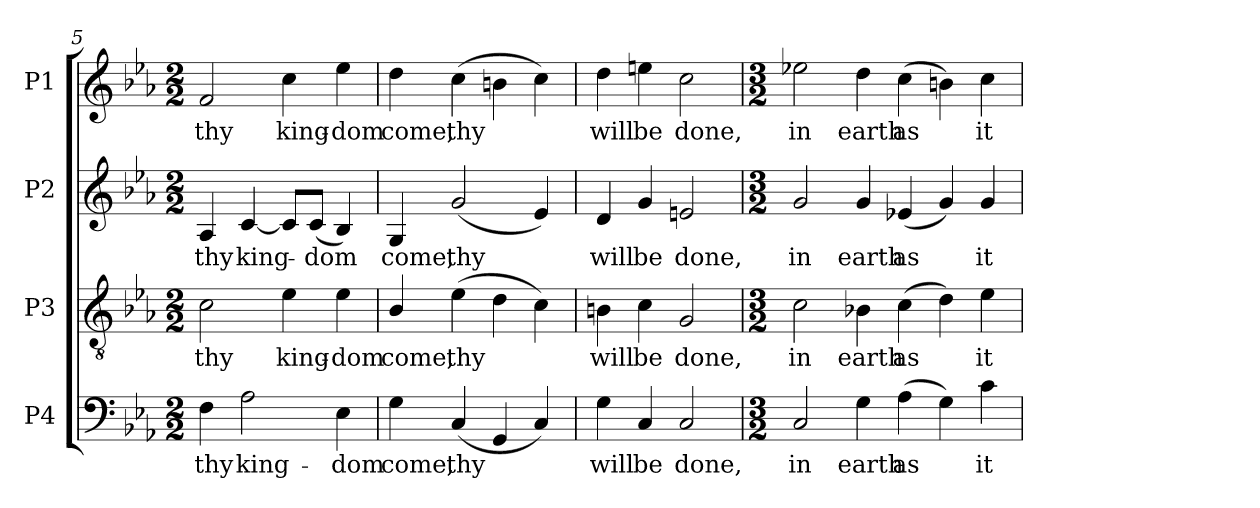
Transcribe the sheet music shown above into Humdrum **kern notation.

**kern	**text	**kern	**text	**kern	**text	**kern	**text
*part4	*part4	*part3	*part3	*part2	*part2	*part1	*part1
*staff4	*staff4	*staff3	*staff3	*staff2	*staff2	*staff1	*staff1
*I"P4	*	*I"P3	*	*I"P2	*	*I"P1	*
!!LO:LB:g=z
*clefF4	*	*clefGv2	*	*clefG2	*	*clefG2	*
*	*	*ITrd7c12	*	*	*	*	*
*k[b-e-a-]	*	*k[b-e-a-]	*	*k[b-e-a-]	*	*k[b-e-a-]	*
*E-:	*	*E-:	*	*E-:	*	*E-:	*
*M2/2	*	*M2/2	*	*M2/2	*	*M2/2	*
=5	=5	=5	=5	=5	=5	=5	=5
!	!LO:LY:b:color=#000000	!	!	!	!	!	!
!	!	!	!LO:LY:b:color=#000000	!	!	!	!
!	!	!	!	!	!LO:LY:b:color=#000000	!	!
!	!	!	!	!	!	!	!LO:LY:b:color=#000000
4Fi\	thy	2Ci\	thy	4A-i/	thy	2fi/	thy
!	!LO:LY:b:color=#000000	!	!	!	!	!	!
!	!	!	!	!	!LO:LY:b:color=#000000	!	!
2A-i\	king-	.	.	[4ci/	king-	.	.
!	!	!	!LO:LY:b:color=#000000	!	!	!	!
!	!	!	!	!	!	!	!LO:LY:b:color=#000000
.	.	4E-i\	king-	8ci/L]	.	4cci\	king-
!	!	!	!	!	!LO:LY:b:color=#000000	!	!
.	.	.	.	(8ci/J	-dom	.	.
!	!LO:LY:b:color=#000000	!	!	!	!	!	!
!	!	!	!LO:LY:b:color=#000000	!	!	!	!
!	!	!	!	!	!	!	!LO:LY:b:color=#000000
4E-i\	-dom	4E-i\	-dom	4B-i/)	.	4ee-i\	-dom
=6	=6	=6	=6	=6	=6	=6	=6
!	!LO:LY:b:color=#000000	!	!	!	!	!	!
!	!	!	!LO:LY:b:color=#000000	!	!	!	!
!	!	!	!	!	!LO:LY:b:color=#000000	!	!
!	!	!	!	!	!	!	!LO:LY:b:color=#000000
4Gi\	come,	4BB-i/	come,	4Gi/	come,	4ddi\	come,
!	!LO:LY:b:color=#000000	!	!	!	!	!	!
!	!	!	!LO:LY:b:color=#000000	!	!	!	!
!	!	!	!	!	!LO:LY:b:color=#000000	!	!
!	!	!	!	!	!	!	!LO:LY:b:color=#000000
(4Ci/	thy	(4E-i\	thy	(2gi/	thy	(4cci\	thy
4GGi/	.	4Di\	.	.	.	4bni\	.
4Ci/)	.	4Ci\)	.	4e-i/)	.	4cci\)	.
=7	=7	=7	=7	=7	=7	=7	=7
!	!LO:LY:b:color=#000000	!	!	!	!	!	!
!	!	!	!LO:LY:b:color=#000000	!	!	!	!
!	!	!	!	!	!LO:LY:b:color=#000000	!	!
!	!	!	!	!	!	!	!LO:LY:b:color=#000000
4Gi\	will	4BBni\	will	4di/	will	4ddi\	will
!	!LO:LY:b:color=#000000	!	!	!	!	!	!
!	!	!	!LO:LY:b:color=#000000	!	!	!	!
!	!	!	!	!	!LO:LY:b:color=#000000	!	!
!	!	!	!	!	!	!	!LO:LY:b:color=#000000
4Ci/	be	4Ci\	be	4gi/	be	4eeni\	be
!	!LO:LY:b:color=#000000	!	!	!	!	!	!
!	!	!	!LO:LY:b:color=#000000	!	!	!	!
!	!	!	!	!	!LO:LY:b:color=#000000	!	!
!	!	!	!	!	!	!	!LO:LY:b:color=#000000
2Ci/	done,	2GGi/	done,	2eni/	done,	2cci\	done,
=8	=8	=8	=8	=8	=8	=8	=8
*M3/2	*	*M3/2	*	*M3/2	*	*M3/2	*
!	!LO:LY:b:color=#000000	!	!	!	!	!	!
!	!	!	!LO:LY:b:color=#000000	!	!	!	!
!	!	!	!	!	!LO:LY:b:color=#000000	!	!
!	!	!	!	!	!	!	!LO:LY:b:color=#000000
2Ci/	in	2Ci\	in	2gi/	in	2ee-Xi\	in
!	!LO:LY:b:color=#000000	!	!	!	!	!	!
!	!	!	!LO:LY:b:color=#000000	!	!	!	!
!	!	!	!	!	!LO:LY:b:color=#000000	!	!
!	!	!	!	!	!	!	!LO:LY:b:color=#000000
4Gi\	earth	4BB-Xi\	earth	4gi/	earth	4ddi\	earth
!	!LO:LY:b:color=#000000	!	!	!	!	!	!
!	!	!	!LO:LY:b:color=#000000	!	!	!	!
!	!	!	!	!	!LO:LY:b:color=#000000	!	!
!	!	!	!	!	!	!	!LO:LY:b:color=#000000
(4A-i\	as	(4Ci\	as	(4e-Xi/	as	(4cci\	as
4Gi\)	.	4Di\)	.	4gi/)	.	4bni\)	.
!	!LO:LY:b:color=#000000	!	!	!	!	!	!
!	!	!	!LO:LY:b:color=#000000	!	!	!	!
!	!	!	!	!	!LO:LY:b:color=#000000	!	!
!	!	!	!	!	!	!	!LO:LY:b:color=#000000
4ci\	it	4E-i\	it	4gi/	it	4cci\	it
=	=	=	=	=	=	=	=
*-	*-	*-	*-	*-	*-	*-	*-
